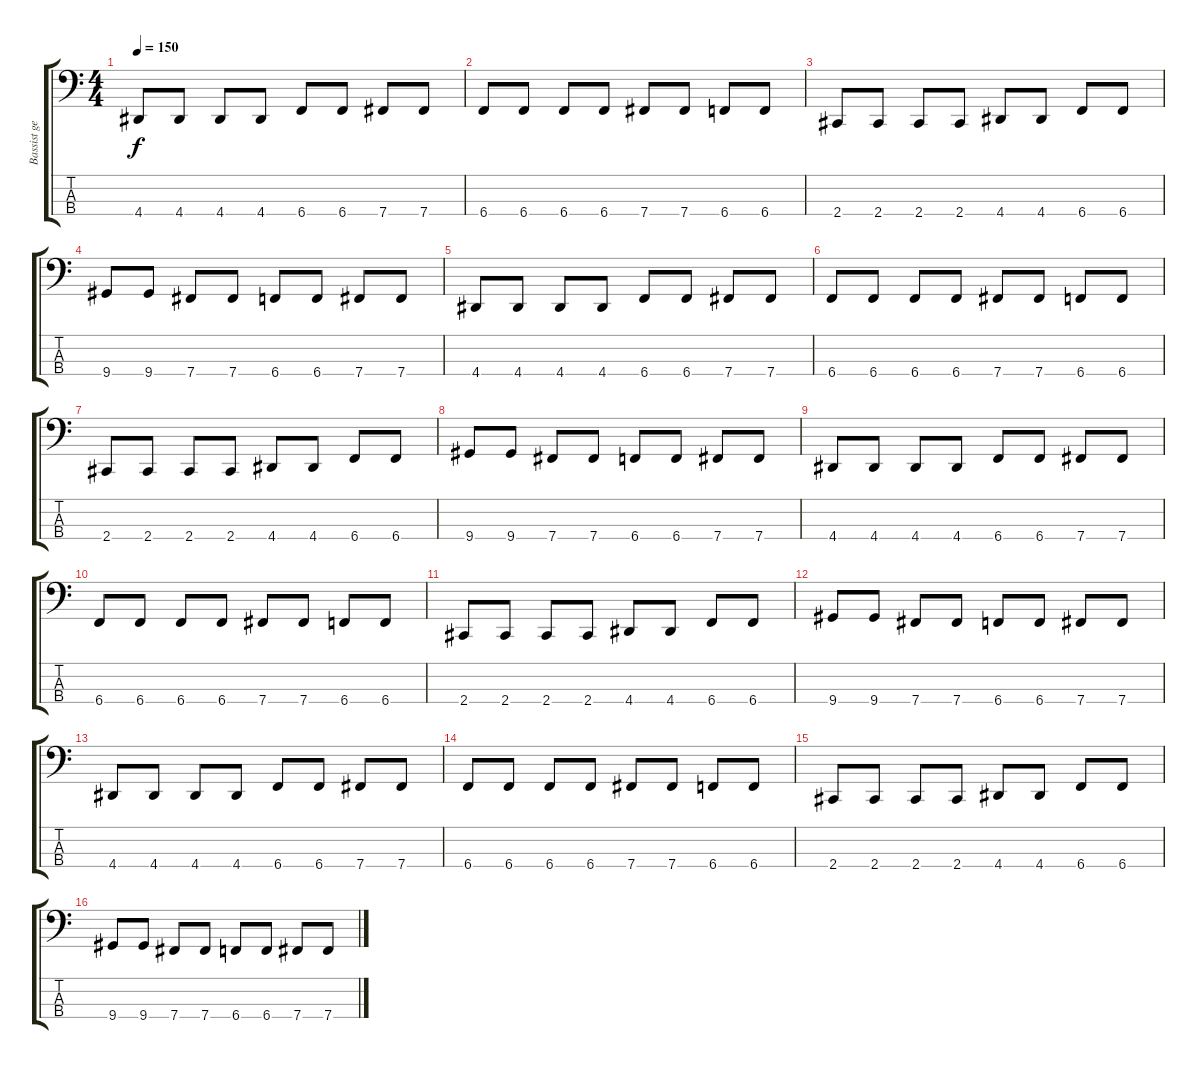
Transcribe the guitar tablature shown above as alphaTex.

\track ("Bassist gesucht !" "Bassist ge") {instrument electricbasspick}
\staff {score tabs}
\tuning (D2 A1 E1 B0) {hide}
\ts (4 4)
\tempo 150
\clef f4
\ks c
4.4.8{dy f instrument electricbasspick} 4.4.8 4.4.8 4.4.8 6.4.8 6.4.8 7.4.8 7.4.8 |
6.4.8 6.4.8 6.4.8 6.4.8 7.4.8 7.4.8 6.4.8 6.4.8 |
2.4.8 2.4.8 2.4.8 2.4.8 4.4.8 4.4.8 6.4.8 6.4.8 |
9.4.8 9.4.8 7.4.8 7.4.8 6.4.8 6.4.8 7.4.8 7.4.8 |
4.4.8 4.4.8 4.4.8 4.4.8 6.4.8 6.4.8 7.4.8 7.4.8 |
6.4.8 6.4.8 6.4.8 6.4.8 7.4.8 7.4.8 6.4.8 6.4.8 |
2.4.8 2.4.8 2.4.8 2.4.8 4.4.8 4.4.8 6.4.8 6.4.8 |
9.4.8 9.4.8 7.4.8 7.4.8 6.4.8 6.4.8 7.4.8 7.4.8 |
4.4.8 4.4.8 4.4.8 4.4.8 6.4.8 6.4.8 7.4.8 7.4.8 |
6.4.8 6.4.8 6.4.8 6.4.8 7.4.8 7.4.8 6.4.8 6.4.8 |
2.4.8 2.4.8 2.4.8 2.4.8 4.4.8 4.4.8 6.4.8 6.4.8 |
9.4.8 9.4.8 7.4.8 7.4.8 6.4.8 6.4.8 7.4.8 7.4.8 |
4.4.8 4.4.8 4.4.8 4.4.8 6.4.8 6.4.8 7.4.8 7.4.8 |
6.4.8 6.4.8 6.4.8 6.4.8 7.4.8 7.4.8 6.4.8 6.4.8 |
2.4.8 2.4.8 2.4.8 2.4.8 4.4.8 4.4.8 6.4.8 6.4.8 |
9.4.8 9.4.8 7.4.8 7.4.8 6.4.8 6.4.8 7.4.8 7.4.8
